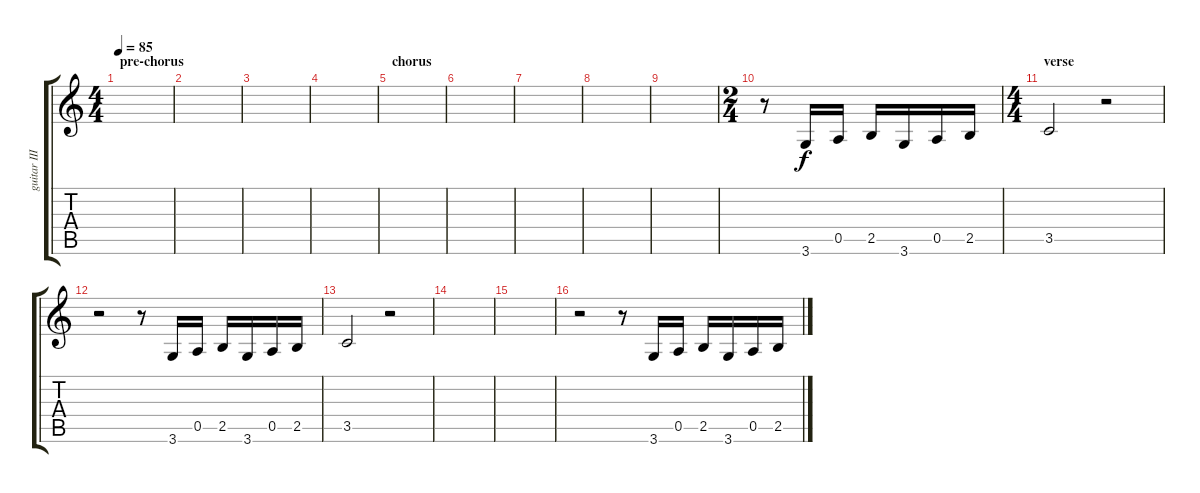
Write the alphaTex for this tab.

\track ("guitar III" "guitar III") {instrument distortionguitar}
\staff {score tabs}
\tuning (E4 B3 G3 D3 A2 E2) {hide}
\ts (4 4)
\section ("" "pre-chorus")
\tempo 85
\clef g2
\ks c
|
|
|
|
\section ("" "chorus")
|
|
|
|
|
\ts (2 4)
r.8 3.6.16 0.5.16 2.5.16 3.6.16 0.5.16 2.5.16 |
\ts (4 4)
\section ("" "verse")
3.5.2 r.2 |
r.2 r.8 3.6.16 0.5.16 2.5.16 3.6.16 0.5.16 2.5.16 |
3.5.2 r.2 |
|
|
r.2 r.8 3.6.16 0.5.16 2.5.16 3.6.16 0.5.16 2.5.16
